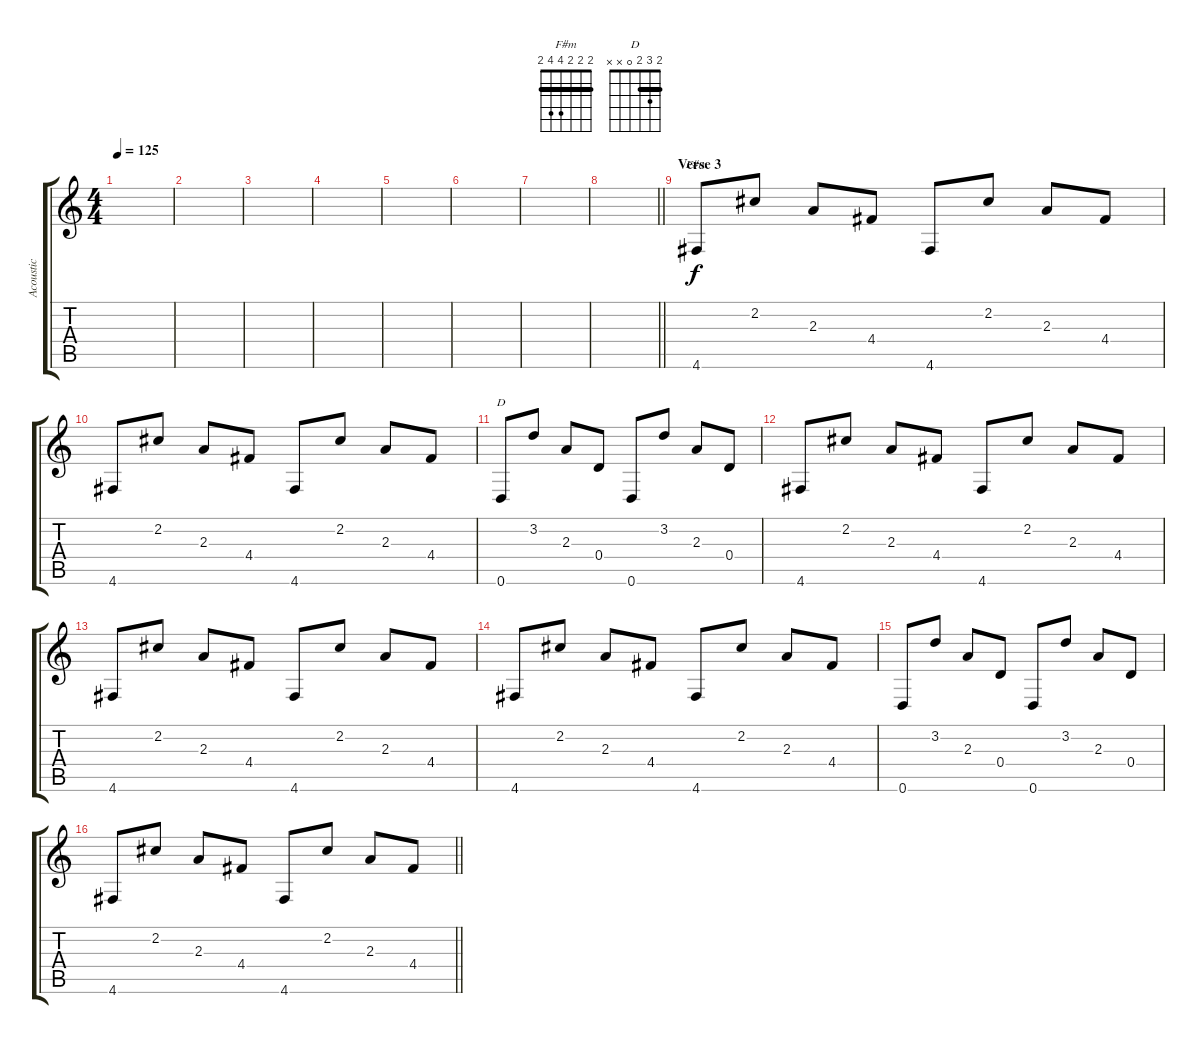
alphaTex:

\track ("Acoustic" "Acoustic") {instrument acousticguitarsteel}
\staff {score tabs}
\tuning (E4 B3 G3 D3 A2 D2) {hide}
\chord ("F#m" 2 2 2 4 4 2) {barre 2}
\chord ("D" 2 3 2 0 x x) {barre 2}
\ts (4 4)
\tempo 125
\clef g2
\ks c
|
|
|
|
|
|
|
\barLineRight lightlight
|
\section ("" "Verse 3")
4.6.8{ch "F#m"} 2.2.8 2.3.8 4.4.8 4.6.8 2.2.8 2.3.8 4.4.8 |
4.6.8 2.2.8 2.3.8 4.4.8 4.6.8 2.2.8 2.3.8 4.4.8 |
0.6.8{ch "D"} 3.2.8 2.3.8 0.4.8 0.6.8 3.2.8 2.3.8 0.4.8 |
4.6.8 2.2.8 2.3.8 4.4.8 4.6.8 2.2.8 2.3.8 4.4.8 |
4.6.8 2.2.8 2.3.8 4.4.8 4.6.8 2.2.8 2.3.8 4.4.8 |
4.6.8 2.2.8 2.3.8 4.4.8 4.6.8 2.2.8 2.3.8 4.4.8 |
0.6.8 3.2.8 2.3.8 0.4.8 0.6.8 3.2.8 2.3.8 0.4.8 |
\barLineRight lightlight
4.6.8 2.2.8 2.3.8 4.4.8 4.6.8 2.2.8 2.3.8 4.4.8
